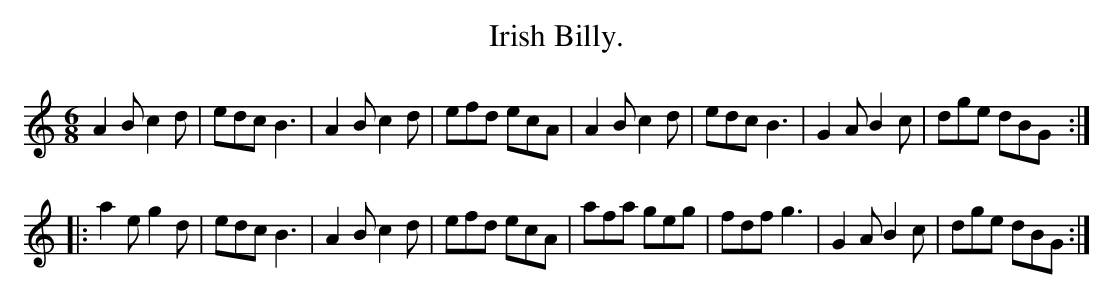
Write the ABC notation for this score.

X:1
T:Irish Billy.
M:6/8
L:1/8
K:GMix
A2B c2d|edc B3|A2B c2d|efd ecA |\
A2B c2d|edc B3|G2A B2c|dge dBG::
a2e g2d|edc B3|A2B c2d|efd ecA |\
afa geg|fdf g3|G2A B2c|dge dBG:|
